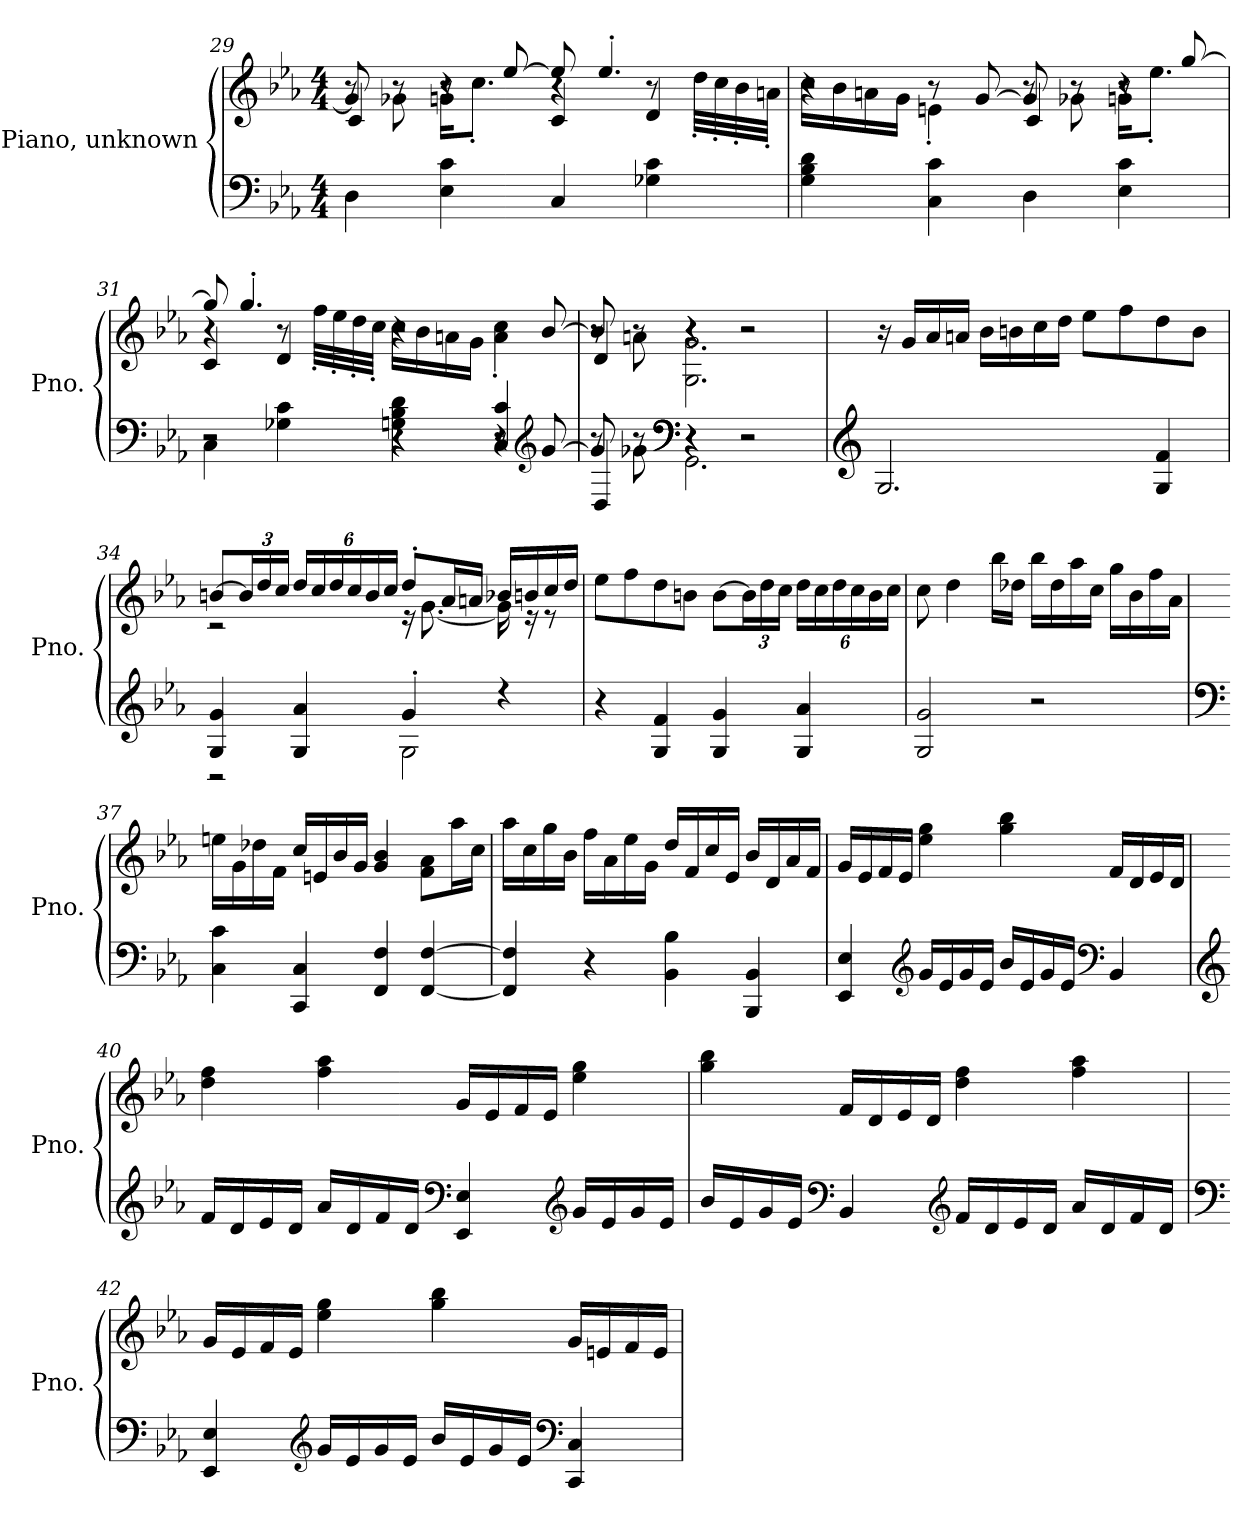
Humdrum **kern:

**kern	**kern
*part1	*part1
*staff2	*staff1
*I"Piano, unknown	*
*I'Pno.	*
*clefF4	*clefG2
*k[b-e-a-]	*k[b-e-a-]
*M4/4	*M4/4
=29	=29
*	*^
*	*	*^
4D\	8g/]	8r	4c/
.	8r	8g-X\	.
4E-\ 4c\	8r	16gn\KL	4r
.	.	8.cc'\J	.
.	[8ee-/	.	.
4C/	8ee-/]	4r	4c/
.	4.ee-'/	.	.
4G-X\ 4c\	.	8r	4d/
.	.	32dd'\LLL	.
.	.	32cc'\	.
.	.	32b-'\	.
.	.	32an'\JJJ	.
!!LO:LB:g=z	!!	!!
=30	=30	=30	=30
4G\ 4B-\ 4d\	4r	16cc\LL	2r
.	.	16b-\	.
.	.	16an\	.
.	.	16g\JJ	.
4C\ 4c\	8r	4en'\	.
.	[8g/	.	.
4D\	8g/]	8r	4c/
.	8r	8g-X\	.
4E-\ 4c\	8r	16gn\KL	4r
.	.	8.ee-'\J	.
.	[8gg/	.	.
=31	=31	=31	=31
*^	*	*	*
*	*^	*	*	*
2r	4C\	2r	8gg/]	4r	4c/
.	.	.	4.gg'/	.	.
.	4G-X\ 4c\	.	.	8r	4d/
.	.	.	.	32ff'\LLL	.
.	.	.	.	32ee-'\	.
.	.	.	.	32dd'\	.
.	.	.	.	32cc'\JJJ	.
4r	4Gn\ 4B-\ 4d\	4r	4r	16cc\LL	2r
.	.	.	.	16b-\	.
.	.	.	.	16an\	.
.	.	.	.	16g\JJ	.
8r	4r	4C/ 4c/	8r	4a\' 4cc\'	.
*clefG2	*	*	*	*	*
[8g/	.	.	[8b-/	.	.
=32	=32	=32	=32	=32	=32
8g/]	8r	4D/	8b-/]	8r	4d/
8r	8g-X\	.	8r	8an\	.
*clefF4	*	*	*	*	*
4r	2.GG\	4r	4r	2.G\ 2.g\	4r
2r	.	2r	2r	.	2r
*v	*v	*v	*	*	*
*	*v	*v	*v
!!LO:LB:g=z
=33	=33
*clefG2	*
2.G/	16r
.	16g/LL
.	16a-/
.	16an/JJ
.	16b-\LL
.	16bn\
.	16cc\
.	16dd\JJ
.	8ee-\L
.	8ff\
4G/ 4f/	8dd\
.	8b\J
=34	=34
*^	*^
4G/ 4g/	2r	[8bn/L	2r
*	*	*Xbrackettup	*
.	.	24b/L]	.
.	.	24dd/	.
.	.	24cc/JJ	.
4G/ 4a-/	.	24dd/LL	.
.	.	24cc/	.
.	.	24dd/	.
.	.	24cc/	.
.	.	24b/	.
.	.	24cc/JJ	.
4g'/	2G\	8dd'/L	16r
.	.	.	[8.g\
.	.	16a-/L	.
.	.	16an/JJ	.
4r	.	16b-X/LL	16g\]
.	.	16bn/	16r
.	.	16cc/	8r
.	.	16dd/JJ	.
*v	*v	*	*
*	*v	*v
!!LO:LB:g=z
=35	=35
4r	8ee-\L
.	8ff\
4G/ 4f/	8dd\
.	8bn\J
4G/ 4g/	[8b\L
.	24b\L]
.	24dd\
.	24cc\JJ
4G/ 4a-/	24dd\LL
.	24cc\
.	24dd\
.	24cc\
.	24b\
.	24cc\JJ
=36	=36
2G/ 2g/	8cc\
.	4dd\
.	16bb-\LL
.	16dd-X\JJ
2r	16bb-\LL
.	16dd-\
.	16aa-\
.	16cc\JJ
.	16gg\LL
.	16b-\
.	16ff\
.	16a-\JJ
=37	=37
*clefF4	*
4C\ 4c\	16een\LL
.	16g\
.	16dd-X\
.	16f\JJ
4CC/ 4C/	16cc/LL
.	16en/
.	16b-/
.	16g/JJ
4FF/ 4F/	4g/ 4b-/
[4FF/ [4F/	8f\ 8a-\L
.	16aa-\L
.	16cc\JJ
!!LO:LB:g=z
=38	=38
4FF/] 4F/]	16aa-\LL
.	16cc\
.	16gg\
.	16b-\JJ
4r	16ff\LL
.	16a-\
.	16ee-\
.	16g\JJ
4BB-\ 4B-\	16dd/LL
.	16f/
.	16cc/
.	16e-/JJ
4BBB-/ 4BB-/	16b-/LL
.	16d/
.	16a-/
.	16f/JJ
=39	=39
4EE-/ 4E-/	16g/LL
.	16e-/
.	16f/
.	16e-/JJ
*clefG2	*
16g/LL	4ee-\ 4gg\
16e-/	.
16g/	.
16e-/JJ	.
16b-/LL	4gg\ 4bb-\
16e-/	.
16g/	.
16e-/JJ	.
*clefF4	*
4BB-/	16f/LL
.	16d/
.	16e-/
.	16d/JJ
!!LO:PB:g=z
=40	=40
*clefG2	*
16f/LL	4dd\ 4ff\
16d/	.
16e-/	.
16d/JJ	.
16a-/LL	4ff\ 4aa-\
16d/	.
16f/	.
16d/JJ	.
*clefF4	*
4EE-/ 4E-/	16g/LL
.	16e-/
.	16f/
.	16e-/JJ
*clefG2	*
16g/LL	4ee-\ 4gg\
16e-/	.
16g/	.
16e-/JJ	.
=41	=41
16b-/LL	4gg\ 4bb-\
16e-/	.
16g/	.
16e-/JJ	.
*clefF4	*
4BB-/	16f/LL
.	16d/
.	16e-/
.	16d/JJ
*clefG2	*
16f/LL	4dd\ 4ff\
16d/	.
16e-/	.
16d/JJ	.
16a-/LL	4ff\ 4aa-\
16d/	.
16f/	.
16d/JJ	.
!!LO:LB:g=z
=42	=42
*clefF4	*
4EE-/ 4E-/	16g/LL
.	16e-/
.	16f/
.	16e-/JJ
*clefG2	*
16g/LL	4ee-\ 4gg\
16e-/	.
16g/	.
16e-/JJ	.
16b-/LL	4gg\ 4bb-\
16e-/	.
16g/	.
16e-/JJ	.
*clefF4	*
4CC/ 4C/	16g/LL
.	16en/
.	16f/
.	16e/JJ
=	=
*-	*-
